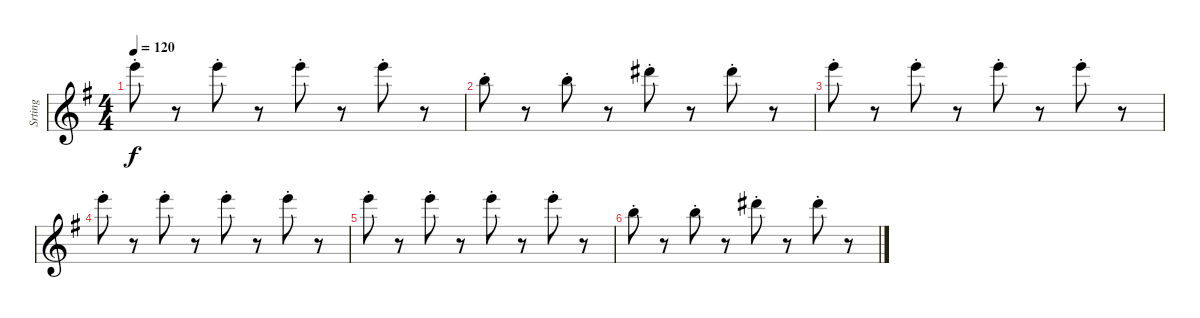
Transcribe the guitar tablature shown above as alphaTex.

\track ("Srting" "Srting") {instrument stringensemble1}
\staff {score}
\tuning (E4 B3 G3 D3 A2 E2) {hide}
\ts (4 4)
\tempo 120
\clef g2
\ks g
24.1{st}.8{dy f} r.8 24.1{st}.8 r.8 24.1{st}.8 r.8 24.1{st}.8 r.8 |
19.1{st}.8 r.8 19.1{st}.8 r.8 23.1{st}.8 r.8 23.1{st}.8 r.8 |
24.1{st}.8 r.8 24.1{st}.8 r.8 24.1{st}.8 r.8 24.1{st}.8 r.8 |
24.1{st}.8 r.8 24.1{st}.8 r.8 24.1{st}.8 r.8 24.1{st}.8 r.8 |
24.1{st}.8 r.8 24.1{st}.8 r.8 24.1{st}.8 r.8 24.1{st}.8 r.8 |
19.1{st}.8 r.8 19.1{st}.8 r.8 23.1{st}.8 r.8 23.1{st}.8 r.8
